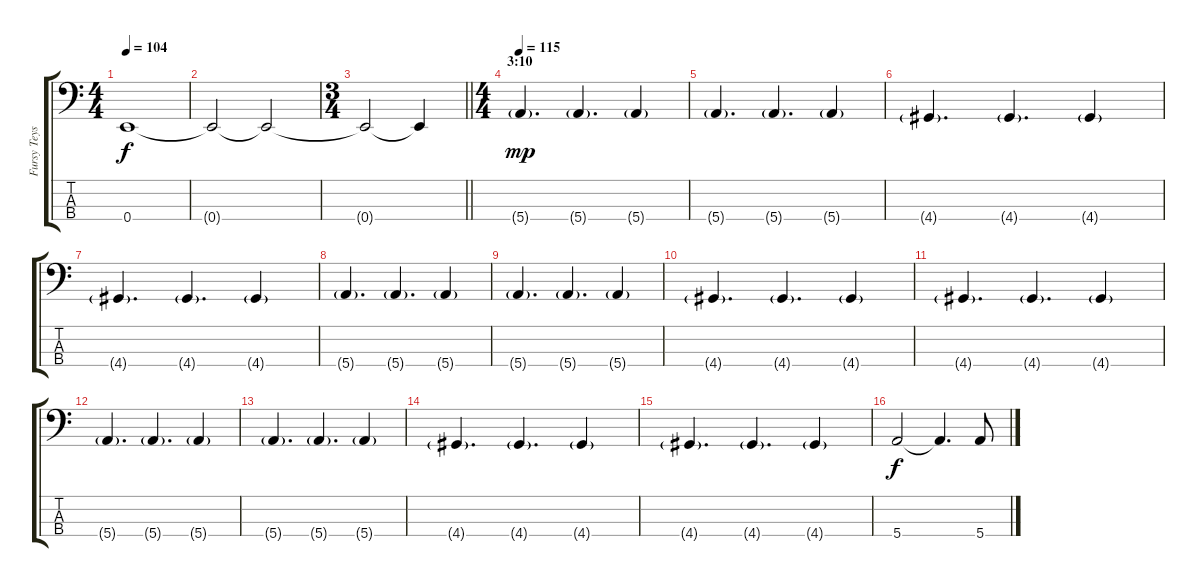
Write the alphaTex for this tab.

\track ("Fursy Teyssier" "Fursy Teys") {instrument electricbassfinger}
\staff {score tabs}
\tuning (G2 D2 A1 E1) {hide}
\ts (4 4)
\tempo 104
\clef f4
\ks c
0.4.1{dy f} |
0.4{t}.2 0.4{t}.2 |
\ts (3 4)
\barLineRight lightlight
0.4{t}.2 0.4{t}.4 |
\ts (4 4)
\section ("" "3:10")
\tempo 115
5.4{g}.4{d dy mp} 5.4{g}.4{d} 5.4{g}.4 |
5.4{g}.4{d} 5.4{g}.4{d} 5.4{g}.4 |
4.4{g}.4{d} 4.4{g}.4{d} 4.4{g}.4 |
4.4{g}.4{d} 4.4{g}.4{d} 4.4{g}.4 |
5.4{g}.4{d} 5.4{g}.4{d} 5.4{g}.4 |
5.4{g}.4{d} 5.4{g}.4{d} 5.4{g}.4 |
4.4{g}.4{d} 4.4{g}.4{d} 4.4{g}.4 |
4.4{g}.4{d} 4.4{g}.4{d} 4.4{g}.4 |
5.4{g}.4{d} 5.4{g}.4{d} 5.4{g}.4 |
5.4{g}.4{d} 5.4{g}.4{d} 5.4{g}.4 |
4.4{g}.4{d} 4.4{g}.4{d} 4.4{g}.4 |
4.4{g}.4{d} 4.4{g}.4{d} 4.4{g}.4 |
5.4.2{dy f} 5.4{t}.4{d} 5.4.8
